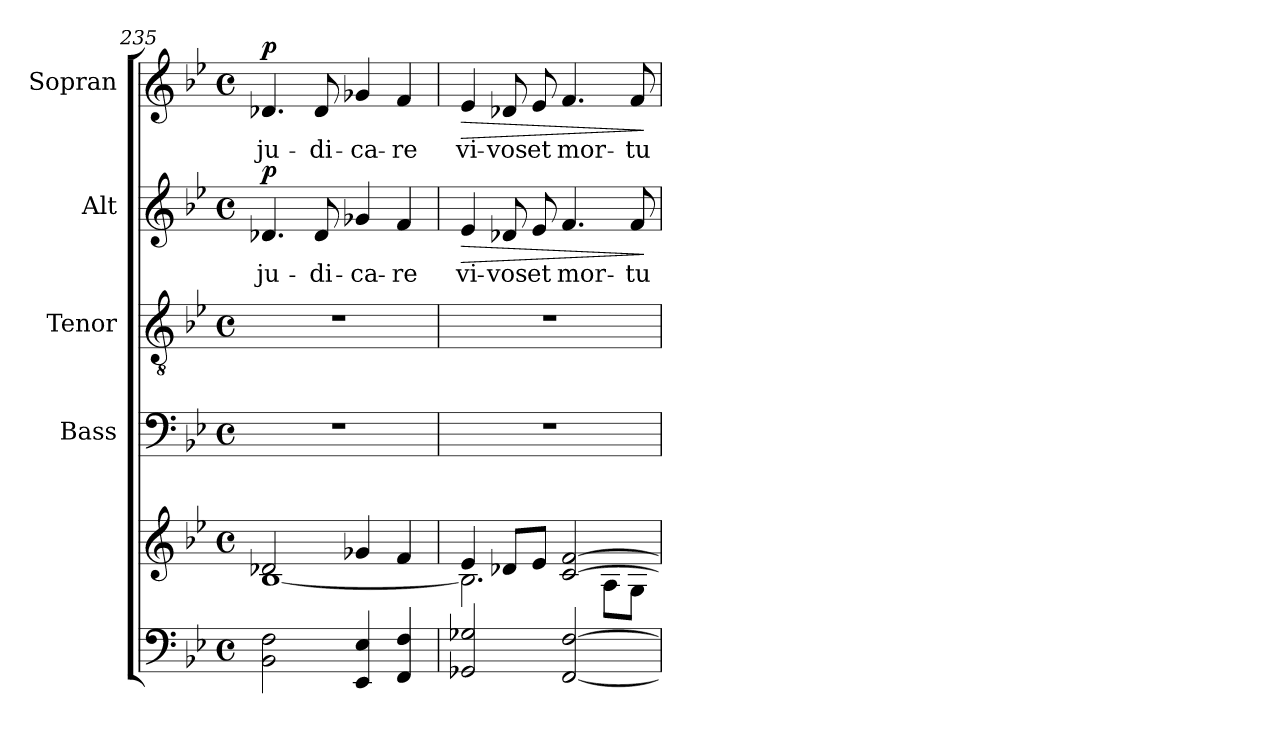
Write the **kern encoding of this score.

**kern	**kern	**kern	**kern	**kern	**text	**dynam	**kern	**text	**dynam
*part5	*part5	*part4	*part3	*part2	*part2	*part2	*part1	*part1	*part1
*staff6	*staff5	*staff4	*staff3	*staff2	*staff2	*staff2	*staff1	*staff1	*staff1
*	*	*I"Bass	*I"Tenor	*I"Alt	*	*	*I"Sopran	*	*
*	*	*I'B.	*I'T.	*I'A.	*	*	*I'S.	*	*
*clefF4	*clefG2	*clefF4	*clefGv2	*clefG2	*	*	*clefG2	*	*
*k[b-e-]	*k[b-e-]	*k[b-e-]	*k[b-e-]	*k[b-e-]	*	*	*k[b-e-]	*	*
*B-:	*B-:	*B-:	*B-:	*B-:	*	*	*B-:	*	*
*M4/4	*M4/4	*M4/4	*M4/4	*M4/4	*	*	*M4/4	*	*
*met(c)	*met(c)	*met(c)	*met(c)	*met(c)	*	*	*met(c)	*	*
=235	=235	=235	=235	=235	=235	=235	=235	=235	=235
*	*^	*	*	*	*	*	*	*	*
!	!	!	!	!	!	!LO:LY:b	!LO:DY:a	!	!LO:LY:b	!LO:DY:a
2BB-\ 2F\	2d-X/	[<1B-	1r	1r	4.d-X/	ju-	p	4.d-X/	ju-	p
!	!	!	!	!	!	!LO:LY:b	!	!	!LO:LY:b	!
.	.	.	.	.	8d-/	-di-	.	8d-/	-di-	.
!	!	!	!	!	!	!LO:LY:b	!	!	!LO:LY:b	!
4EE-/ 4E-/	4g-X/	.	.	.	4g-X/	-ca-	.	4g-X/	-ca-	.
!	!	!	!	!	!	!LO:LY:b	!	!	!LO:LY:b	!
4FF/ 4F/	4f/	.	.	.	4f/	-re	.	4f/	-re	.
=236	=236	=236	=236	=236	=236	=236	=236	=236	=236	=236
!	!	!	!	!	!	!LO:LY:b	!LO:HP:b	!	!LO:LY:b	!LO:HP:b
2GG-X/ 2G-X/	4e-/	2.B-\]	1r	1r	4e-/	vi-	>	4e-/	vi-	>
!	!	!	!	!	!	!LO:LY:b	!	!	!LO:LY:b	!
.	8d-X/L	.	.	.	8d-X/	-vos	.	8d-X/	-vos	.
!	!	!	!	!	!	!LO:LY:b	!	!	!LO:LY:b	!
.	8e-/J	.	.	.	8e-/	et	.	8e-/	et	.
!	!	!	!	!	!	!LO:LY:b	!	!	!LO:LY:b	!
[2FF/ [2F/	[>2c/ [>2f/	.	.	.	4.f/	mor-	.	4.f/	mor-	.
.	.	8A\L	.	.	.	.	.	.	.	.
!	!	!	!	!	!	!LO:LY:b	!	!	!LO:LY:b	!
.	.	8G\J	.	.	8f/	-tu-	.	8f/	-tu-	.
*	*v	*v	*	*	*	*	*	*	*	*
.	.	.	.	.	.	]	.	.	]
=	=	=	=	=	=	=	=	=	=
*-	*-	*-	*-	*-	*-	*-	*-	*-	*-
